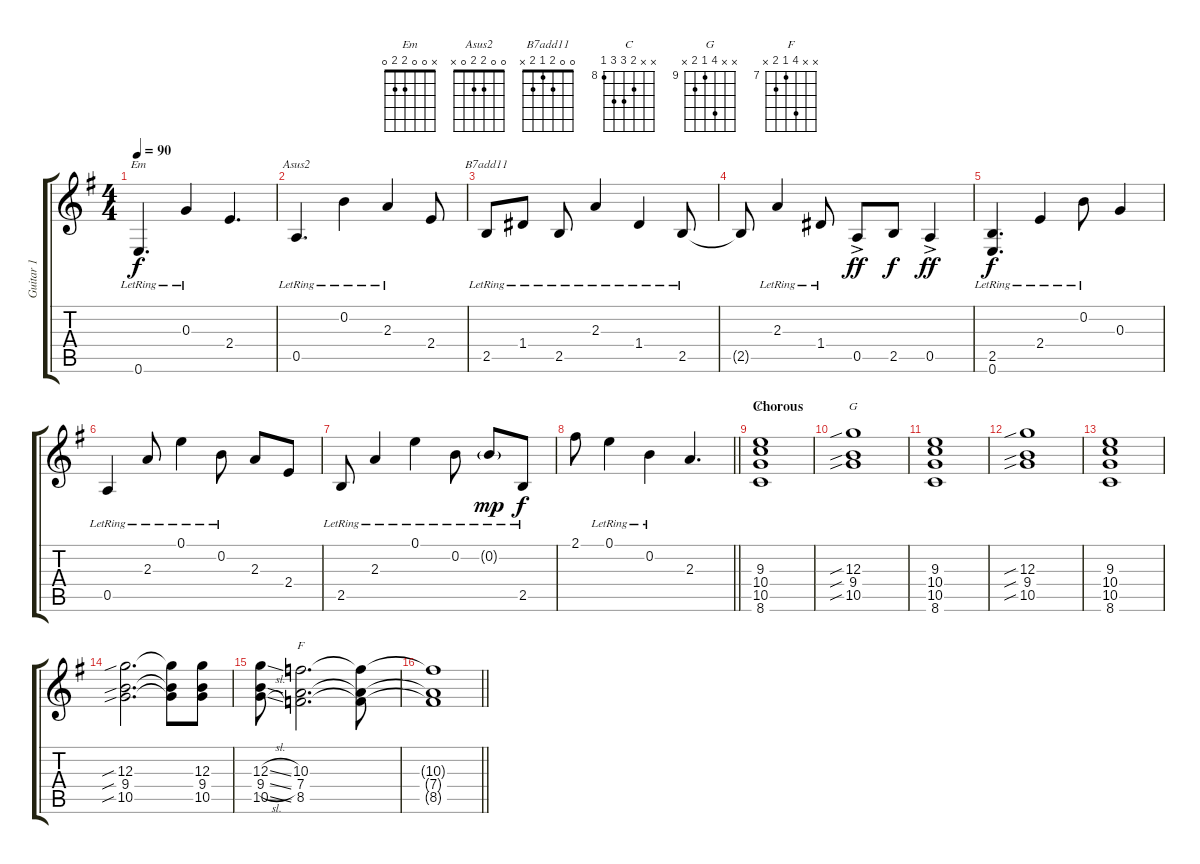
\track ("Guitar 1" "Guitar 1") {instrument electricguitarjazz}
\staff {score tabs}
\tuning (E4 B3 G3 D3 A2 E2) {hide}
\chord ("Em" x 0 0 2 2 0)
\chord ("Asus2" 0 0 2 2 0 x)
\chord ("B7add11" 0 0 2 1 2 x)
\chord ("C" x x 9 10 10 8) {firstfret 8}
\chord ("G" x x 12 9 10 x) {firstfret 9}
\chord ("F" x x 10 7 8 x) {firstfret 7}
\ts (4 4)
\tempo 90
\clef g2
\ks eminor
0.6{lr}.4{d ch "Em" dy f} 0.3{lr}.4 2.4.4{d} |
0.5{lr}.4{d ch "Asus2"} 0.2{lr}.4 2.3{lr}.4 2.4.8 |
2.5{lr}.8{ch "B7add11"} 1.4{lr}.8 2.5{lr}.8 2.3{lr}.4 1.4{lr}.4 2.5{lr}.8 |
2.5{t}.8 2.3{lr}.4 1.4{lr}.8 0.5{ac}.8{dy ff} 2.5.8{dy f} 0.5{ac}.4{dy ff} |
(2.5 0.6{lr}).4{d dy f} 2.4{lr}.4 0.2{lr}.8 0.3.4 |
0.5{lr}.4 2.3{lr}.8 0.1{lr}.4 0.2{lr}.8 2.3.8 2.4.8 |
2.5{lr}.8 2.3{lr}.4 0.1{lr}.4 0.2{lr}.8 0.2{g lr}.8{dy mp} 2.5{lr}.8{dy f} |
\barLineRight lightlight
2.1.8 0.1{lr}.4 0.2{lr}.4 2.3.4{d} |
\section ("" "Chorous")
(9.3 10.4 10.5 8.6).1{ch "C"} |
(12.3{sib} 9.4{sib} 10.5{sib}).1{ch "G"} |
(9.3 10.4 10.5 8.6).1 |
(12.3{sib} 9.4{sib} 10.5{sib}).1 |
(9.3 10.4 10.5 8.6).1 |
(12.3{sib} 9.4{sib} 10.5{sib}).2{d} (12.3{t} 9.4{t} 10.5{t}).8 (12.3 9.4 10.5).8 |
(12.3{sl} 9.4{sl} 10.5{sl}).8 (10.3 7.4 8.5).2{d ch "F"} (10.3{t} 7.4{t} 8.5{t}).8 |
\barLineRight lightlight
(10.3{t} 7.4{t} 8.5{t}).1
